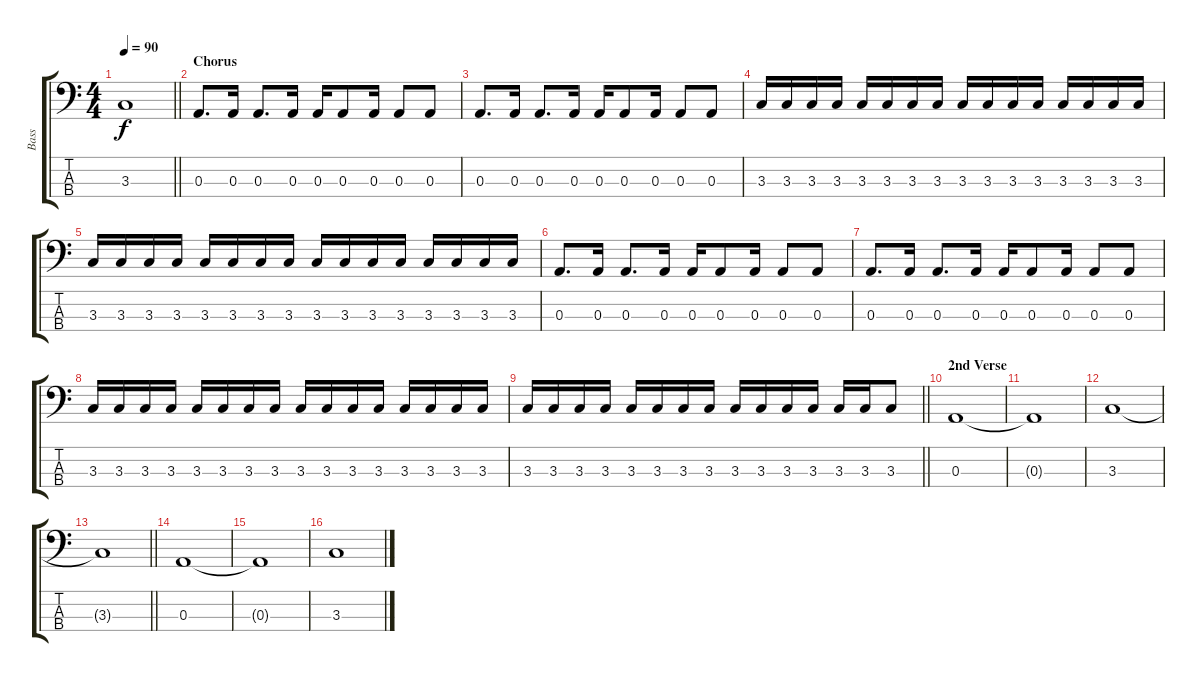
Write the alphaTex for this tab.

\track ("Bass" "Bass") {instrument electricbassfinger}
\staff {score tabs}
\tuning (G2 D2 A1 E1) {hide}
\ts (4 4)
\tempo 90
\clef f4
\barLineRight lightlight
\ks c
3.3{t}.1{dy f} |
\section ("" "Chorus")
0.3.8{d} 0.3.16 0.3.8{d} 0.3.16 0.3.16 0.3.8 0.3.16 0.3.8 0.3.8 |
0.3.8{d} 0.3.16 0.3.8{d} 0.3.16 0.3.16 0.3.8 0.3.16 0.3.8 0.3.8 |
3.3.16 3.3.16 3.3.16 3.3.16 3.3.16 3.3.16 3.3.16 3.3.16 3.3.16 3.3.16 3.3.16 3.3.16 3.3.16 3.3.16 3.3.16 3.3.16 |
3.3.16 3.3.16 3.3.16 3.3.16 3.3.16 3.3.16 3.3.16 3.3.16 3.3.16 3.3.16 3.3.16 3.3.16 3.3.16 3.3.16 3.3.16 3.3.16 |
0.3.8{d} 0.3.16 0.3.8{d} 0.3.16 0.3.16 0.3.8 0.3.16 0.3.8 0.3.8 |
0.3.8{d} 0.3.16 0.3.8{d} 0.3.16 0.3.16 0.3.8 0.3.16 0.3.8 0.3.8 |
3.3.16 3.3.16 3.3.16 3.3.16 3.3.16 3.3.16 3.3.16 3.3.16 3.3.16 3.3.16 3.3.16 3.3.16 3.3.16 3.3.16 3.3.16 3.3.16 |
\barLineRight lightlight
3.3.16 3.3.16 3.3.16 3.3.16 3.3.16 3.3.16 3.3.16 3.3.16 3.3.16 3.3.16 3.3.16 3.3.16 3.3.16 3.3.16 3.3.8 |
\section ("" "2nd Verse")
0.3.1 |
0.3{t}.1 |
3.3.1 |
\barLineRight lightlight
3.3{t}.1 |
0.3.1 |
0.3{t}.1 |
3.3.1
